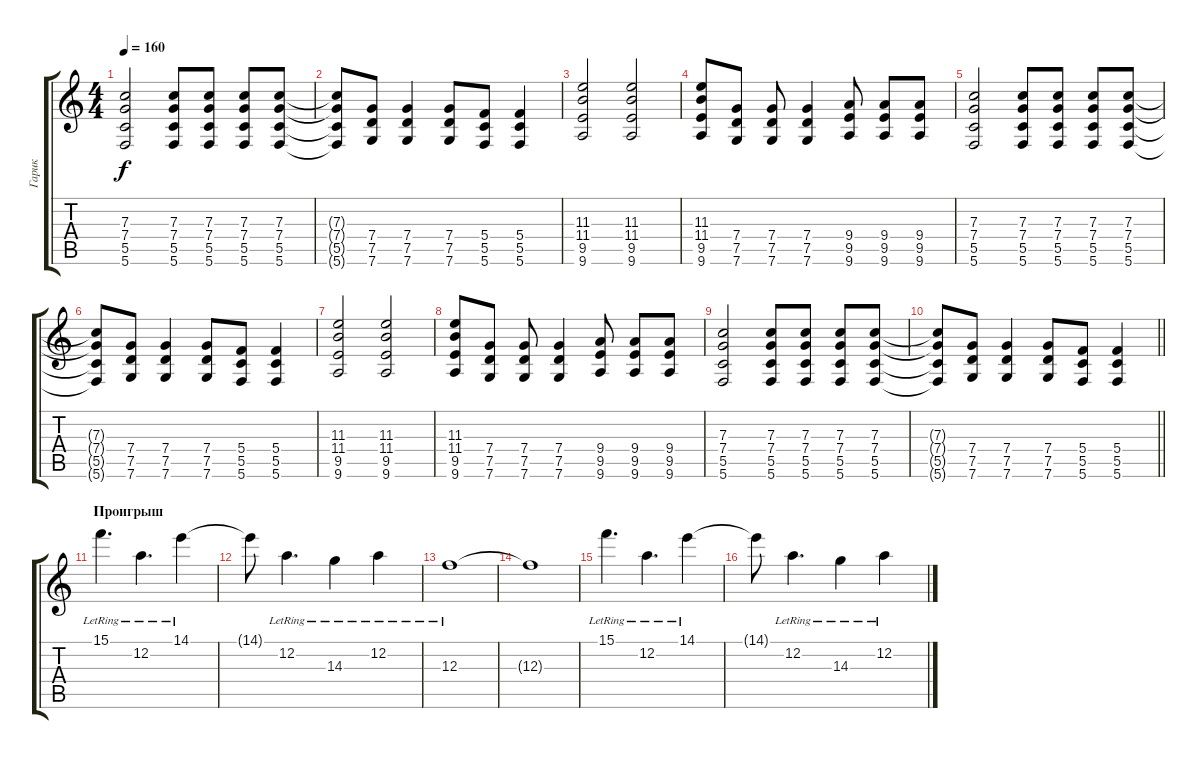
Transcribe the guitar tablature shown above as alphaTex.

\track ("Гарик" "Гарик") {instrument electricguitarclean}
\staff {score tabs}
\tuning (D4 A3 F3 C3 G2 C2) {hide}
\ts (4 4)
\tempo 160
\clef g2
\ks c
(7.3 7.4 5.5 5.6).2{dy f} (7.3 7.4 5.5 5.6).8 (7.3 7.4 5.5 5.6).8 (7.3 7.4 5.5 5.6).8 (7.3 7.4 5.5 5.6).8 |
(7.3{t} 7.4{t} 5.5{t} 5.6{t}).8 (7.4 7.5 7.6).8 (7.4 7.5 7.6).4 (7.4 7.5 7.6).8 (5.4 5.5 5.6).8 (5.4 5.5 5.6).4 |
(11.3 11.4 9.5 9.6).2 (11.3 11.4 9.5 9.6).2 |
(11.3 11.4 9.5 9.6).8 (7.4 7.5 7.6).8 (7.4 7.5 7.6).8 (7.4 7.5 7.6).4 (9.4 9.5 9.6).8 (9.4 9.5 9.6).8 (9.4 9.5 9.6).8 |
(7.3 7.4 5.5 5.6).2 (7.3 7.4 5.5 5.6).8 (7.3 7.4 5.5 5.6).8 (7.3 7.4 5.5 5.6).8 (7.3 7.4 5.5 5.6).8 |
(7.3{t} 7.4{t} 5.5{t} 5.6{t}).8 (7.4 7.5 7.6).8 (7.4 7.5 7.6).4 (7.4 7.5 7.6).8 (5.4 5.5 5.6).8 (5.4 5.5 5.6).4 |
(11.3 11.4 9.5 9.6).2 (11.3 11.4 9.5 9.6).2 |
(11.3 11.4 9.5 9.6).8 (7.4 7.5 7.6).8 (7.4 7.5 7.6).8 (7.4 7.5 7.6).4 (9.4 9.5 9.6).8 (9.4 9.5 9.6).8 (9.4 9.5 9.6).8 |
(7.3 7.4 5.5 5.6).2 (7.3 7.4 5.5 5.6).8 (7.3 7.4 5.5 5.6).8 (7.3 7.4 5.5 5.6).8 (7.3 7.4 5.5 5.6).8 |
\barLineRight lightlight
(7.3{t} 7.4{t} 5.5{t} 5.6{t}).8 (7.4 7.5 7.6).8 (7.4 7.5 7.6).4 (7.4 7.5 7.6).8 (5.4 5.5 5.6).8 (5.4 5.5 5.6).4 |
\section ("" "Проигрыш")
15.1{lr}.4{d} 12.2{lr}.4{d} 14.1{lr}.4 |
14.1{t}.8 12.2{lr}.4{d} 14.3{lr}.4 12.2{lr}.4 |
12.3{lr}.1 |
12.3{t}.1 |
15.1{lr}.4{d} 12.2{lr}.4{d} 14.1{lr}.4 |
14.1{t}.8 12.2{lr}.4{d} 14.3{lr}.4 12.2{lr}.4
